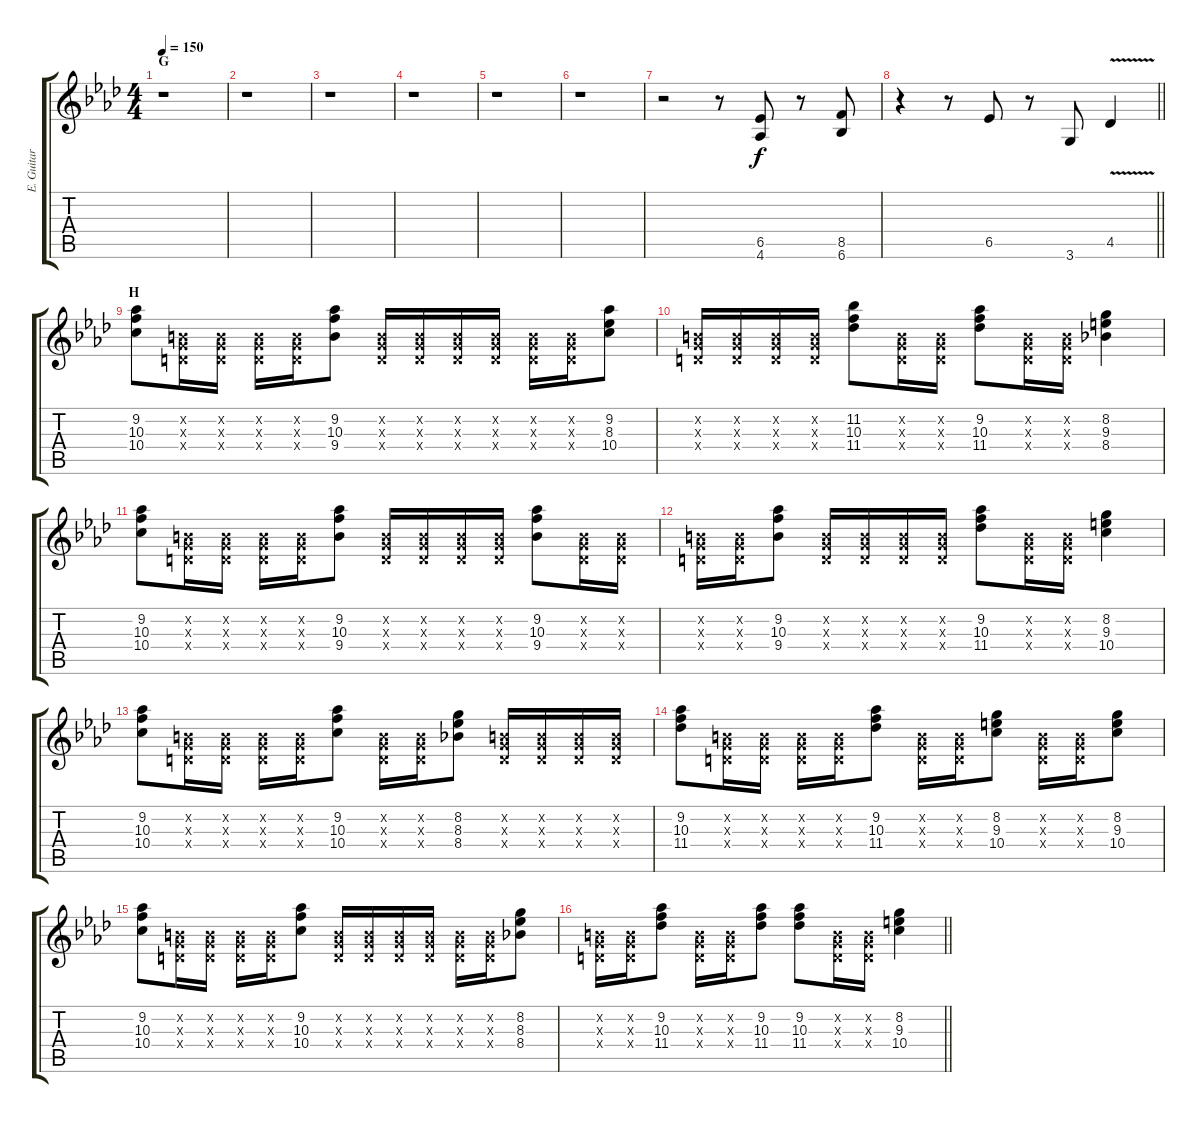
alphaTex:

\track ("E. Guitar I" "E. Guitar ") {instrument overdrivenguitar}
\staff {score tabs}
\tuning (E4 B3 G3 D3 A2 E2) {hide}
\ts (4 4)
\section ("" "G")
\tempo 150
\clef g2
\ks ab
r.1{dy f} |
r.1 |
r.1 |
r.1 |
r.1 |
r.1 |
r.2 r.8 (6.5 4.6).8 r.8 (8.5 6.6).8 |
\barLineRight lightlight
r.4 r.8 6.5.8 r.8 3.6.8 4.5{v}.4 |
\section ("" "H")
(9.2 10.3 10.4).8 (0.2{x} 0.3{x} 0.4{x}).16 (0.2{x} 0.3{x} 0.4{x}).16 (0.2{x} 0.3{x} 0.4{x}).16 (0.2{x} 0.3{x} 0.4{x}).16 (9.2 10.3 9.4).8 (0.2{x} 0.3{x} 0.4{x}).16 (0.2{x} 0.3{x} 0.4{x}).16 (0.2{x} 0.3{x} 0.4{x}).16 (0.2{x} 0.3{x} 0.4{x}).16 (0.2{x} 0.3{x} 0.4{x}).16 (0.2{x} 0.3{x} 0.4{x}).16 (9.2 8.3 10.4).8 |
(0.2{x} 0.3{x} 0.4{x}).16 (0.2{x} 0.3{x} 0.4{x}).16 (0.2{x} 0.3{x} 0.4{x}).16 (0.2{x} 0.3{x} 0.4{x}).16 (11.2 10.3 11.4).8 (0.2{x} 0.3{x} 0.4{x}).16 (0.2{x} 0.3{x} 0.4{x}).16 (9.2 10.3 11.4).8 (0.2{x} 0.3{x} 0.4{x}).16 (0.2{x} 0.3{x} 0.4{x}).16 (8.2 9.3 8.4).4 |
(9.2 10.3 10.4).8 (0.2{x} 0.3{x} 0.4{x}).16 (0.2{x} 0.3{x} 0.4{x}).16 (0.2{x} 0.3{x} 0.4{x}).16 (0.2{x} 0.3{x} 0.4{x}).16 (9.2 10.3 9.4).8 (0.2{x} 0.3{x} 0.4{x}).16 (0.2{x} 0.3{x} 0.4{x}).16 (0.2{x} 0.3{x} 0.4{x}).16 (0.2{x} 0.3{x} 0.4{x}).16 (9.2 10.3 9.4).8 (0.2{x} 0.3{x} 0.4{x}).16 (0.2{x} 0.3{x} 0.4{x}).16 |
(0.2{x} 0.3{x} 0.4{x}).16 (0.2{x} 0.3{x} 0.4{x}).16 (9.2 10.3 9.4).8 (0.2{x} 0.3{x} 0.4{x}).16 (0.2{x} 0.3{x} 0.4{x}).16 (0.2{x} 0.3{x} 0.4{x}).16 (0.2{x} 0.3{x} 0.4{x}).16 (9.2 10.3 11.4).8 (0.2{x} 0.3{x} 0.4{x}).16 (0.2{x} 0.3{x} 0.4{x}).16 (8.2 9.3 10.4).4 |
(9.2 10.3 10.4).8 (0.2{x} 0.3{x} 0.4{x}).16 (0.2{x} 0.3{x} 0.4{x}).16 (0.2{x} 0.3{x} 0.4{x}).16 (0.2{x} 0.3{x} 0.4{x}).16 (9.2 10.3 10.4).8 (0.2{x} 0.3{x} 0.4{x}).16 (0.2{x} 0.3{x} 0.4{x}).16 (8.2 8.3 8.4).8 (0.2{x} 0.3{x} 0.4{x}).16 (0.2{x} 0.3{x} 0.4{x}).16 (0.2{x} 0.3{x} 0.4{x}).16 (0.2{x} 0.3{x} 0.4{x}).16 |
(9.2 10.3 11.4).8 (0.2{x} 0.3{x} 0.4{x}).16 (0.2{x} 0.3{x} 0.4{x}).16 (0.2{x} 0.3{x} 0.4{x}).16 (0.2{x} 0.3{x} 0.4{x}).16 (9.2 10.3 11.4).8 (0.2{x} 0.3{x} 0.4{x}).16 (0.2{x} 0.3{x} 0.4{x}).16 (8.2 9.3 10.4).8 (0.2{x} 0.3{x} 0.4{x}).16 (0.2{x} 0.3{x} 0.4{x}).16 (8.2 9.3 10.4).8 |
(9.2 10.3 10.4).8 (0.2{x} 0.3{x} 0.4{x}).16 (0.2{x} 0.3{x} 0.4{x}).16 (0.2{x} 0.3{x} 0.4{x}).16 (0.2{x} 0.3{x} 0.4{x}).16 (9.2 10.3 10.4).8 (0.2{x} 0.3{x} 0.4{x}).16 (0.2{x} 0.3{x} 0.4{x}).16 (0.2{x} 0.3{x} 0.4{x}).16 (0.2{x} 0.3{x} 0.4{x}).16 (0.2{x} 0.3{x} 0.4{x}).16 (0.2{x} 0.3{x} 0.4{x}).16 (8.2 8.3 8.4).8 |
\barLineRight lightlight
(0.2{x} 0.3{x} 0.4{x}).16 (0.2{x} 0.3{x} 0.4{x}).16 (9.2 10.3 11.4).8 (0.2{x} 0.3{x} 0.4{x}).16 (0.2{x} 0.3{x} 0.4{x}).16 (9.2 10.3 11.4).8 (9.2 10.3 11.4).8 (0.2{x} 0.3{x} 0.4{x}).16 (0.2{x} 0.3{x} 0.4{x}).16 (8.2 9.3 10.4).4
